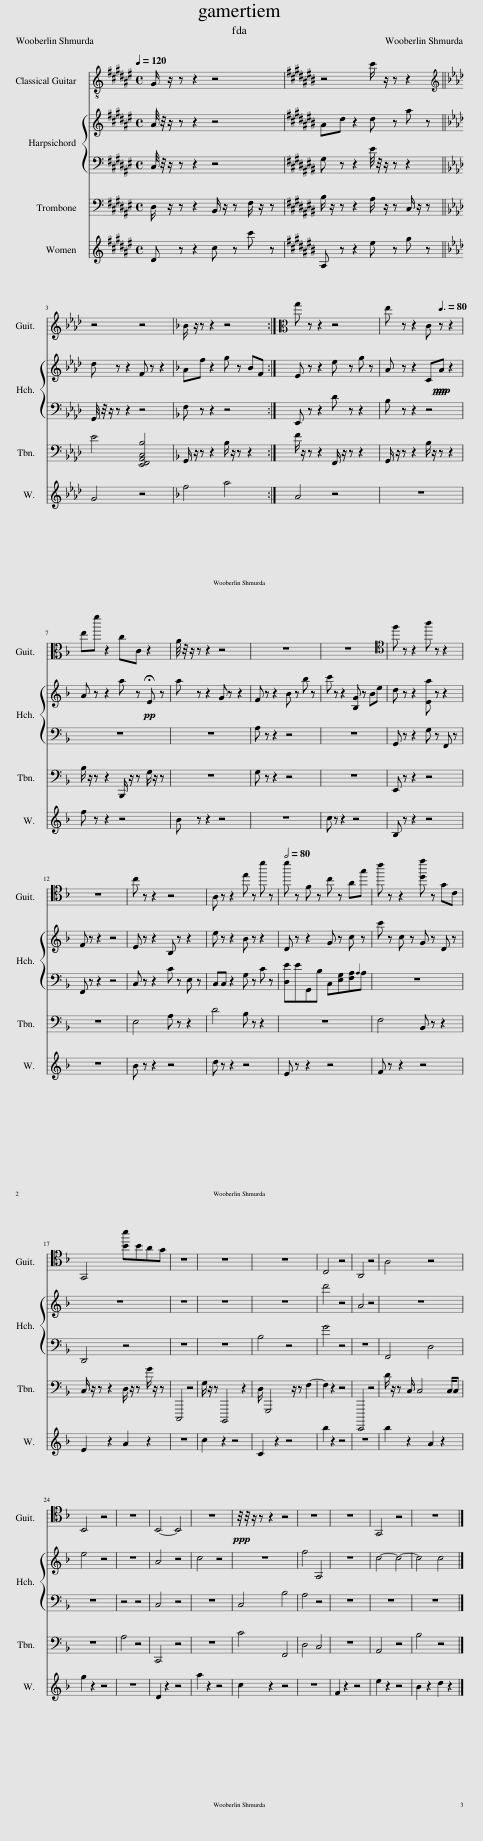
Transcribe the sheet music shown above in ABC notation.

X:1
%%score 1 { 2 | 3 } 4 5
L:1/8
Q:1/4=120
M:4/4
I:linebreak $
K:F#
V:1 treble-8
V:2 treble
V:3 bass
V:4 bass
V:5 treble
V:1
 G/ z/ z z2 z4 |[K:C#] z4 c'/ z/ z z2 ||$[K:Ab][K:treble] z4 z4 |[K:F] B/ z/ z z2 z4 :|[K:alto] g z z2 z4 | %5
 e z z2 C[Q:3/8=80] z z2 |$[K:F] ef' z2 cC z2 | A/4 z/4 z/ z z2 z4 | z8 | z8 | %10
[K:tenor] f z z2 a z z2 |$ z8 | c z z2 z4 | A, z z2 e z d' z |[Q:1/2=80] d' z F z c z Ag | %15
 c' z z2 [de'] z GC |$ G,,4 [Bb]BAG | z8 | z8 | z8 | %20
 C,4 z4 | A,,4 z4 | A,4 z4 |$ B,,4 z4 | z8 | %25
 B,,4- B,,4 | z8 |!ppp! z/4 z/4 z/ z z2 z4 | z8 | z8 | %30
 G,,4 z4 | z8 |] %32
V:2
 A/4 z/4 z/ z z2 z4 |[K:C#] Ad z2 d z a z ||$[K:Ab] d z z2 F z z2 |[K:F] Af z2 g z BF :| E z z2 e z g z | %5
 A z z2 C!ppp!!pp!A z2 |$[K:F] A z z2 a z!pp! !fermata!E z | a z z2 G z z2 | F z z2 B z b z | c' z z2 [B,G] z Be | %10
 d z z2 [Ea] z z2 |$ F z z2 z4 | E z z2 B, z z2 | e z z2 B z z2 | D z z2 G z c z | %15
 c' z c z G z D z |$ z8 | z8 | z8 | z8 | %20
 d'4 z4 | A4 z4 | z8 |$ e4 z4 | z8 | %25
 A4 z4 | c4 z4 | z8 | f4 A,4 | z8 | %30
 c4- c4- | c4 c4 |] %32
V:3
 C,/4 z/4 z/ z z2 z4 |[K:C#] G, z z2 E/4 z/4 z/ z z2 ||$[K:Ab] G,,/4 z/4 z/ z z2 z4 |[K:F] F, z z2 z4 :| E,, z z2 D z z2 | %5
 B, z z2 z4 |$[K:F] z8 | z8 | A, z z2 z4 | z8 | %10
 G,, z z2 G, z F,, z |$ F,, z z2 z4 | C, z z2 C z E, z | C,C, z2 G, z C z | [D,E]EG,,B, C,[E,G,][F,A,]{A,}A, | %15
 z8 |$ D,,4 z4 | z8 | z8 | B,4 z4 | %20
 G4 z4 | z8 | F,,4 D,4 |$ z8 | z4 z4 | %25
 C,4 z4 | z8 | C,4 B,4 | A,4 z4 | z8 | %30
 z8 | z8 |] %32
V:4
 D,/ z/ z z2 B,,/ z/ z F,/ z/ z |[K:C#] B,/ z/ z z2 A,/ z/ z C,/ z/ z ||$[K:Ab] E4 [E,,F,,A,,C,B,]4 |[K:F] G,,/ z/ z z2 B,/ z/ z z2 :| F/ z/ z z2 F,,/ z/ z z2 | %5
 G,,/ z/ z z2 B,/ z/ z z2 |$[K:F] B,/ z/ z z2 B,,,/ z/ z G,/ z/ z | z8 | G, z z2 z4 | z8 | %10
 E,, z z2 z4 |$ z8 | E,4 A, z z2 | D4 B, z z2 | z8 | %15
 F,4 B,, z z2 |$ C,/ z/ z z2 D,/ z/ z G/ z/ z | C,,,4 z4 | G,/ z/ z B,,,,4 z2 | D,/ G,,,4 z/ z F,2- | %20
 F,2 z2 z4 | E,,,,4 z4 | D/ z/ z C,/ C,4 C,/C, |$ z8 | A,4 z4 | %25
 C,,4 z4 | z8 | C4 F,,4 | D,4 C,4 | z8 | %30
 A,,4 z4 | B,4 z4 |] %32
V:5
 D z z2 c z c' z |[K:C#] A, z z2 e z g z ||$[K:Ab] G4 z4 |[K:F] f4 a4 :| A4 z4 | %5
 z8 |$[K:F] f z z2 z4 | B z z2 z4 | z8 | c z z2 z4 | %10
 B, z z2 z4 |$ z8 | B z z2 z4 | d z z2 z4 | E z z2 z4 | %15
 F z z2 z4 |$ E2 z2 A2 z2 | z8 | c2 z2 z4 | C2 z2 z4 | %20
 b2 z2 z4 | z8 | b2 z2 A2 z2 |$ g2 z2 z4 | z8 | %25
 D2 z2 z4 | a2 z2 z4 | c2 z2 z4 | z8 | F2 z2 z4 | %30
 e2 z2 z4 | B2 z2 d2 z2 |] %32
